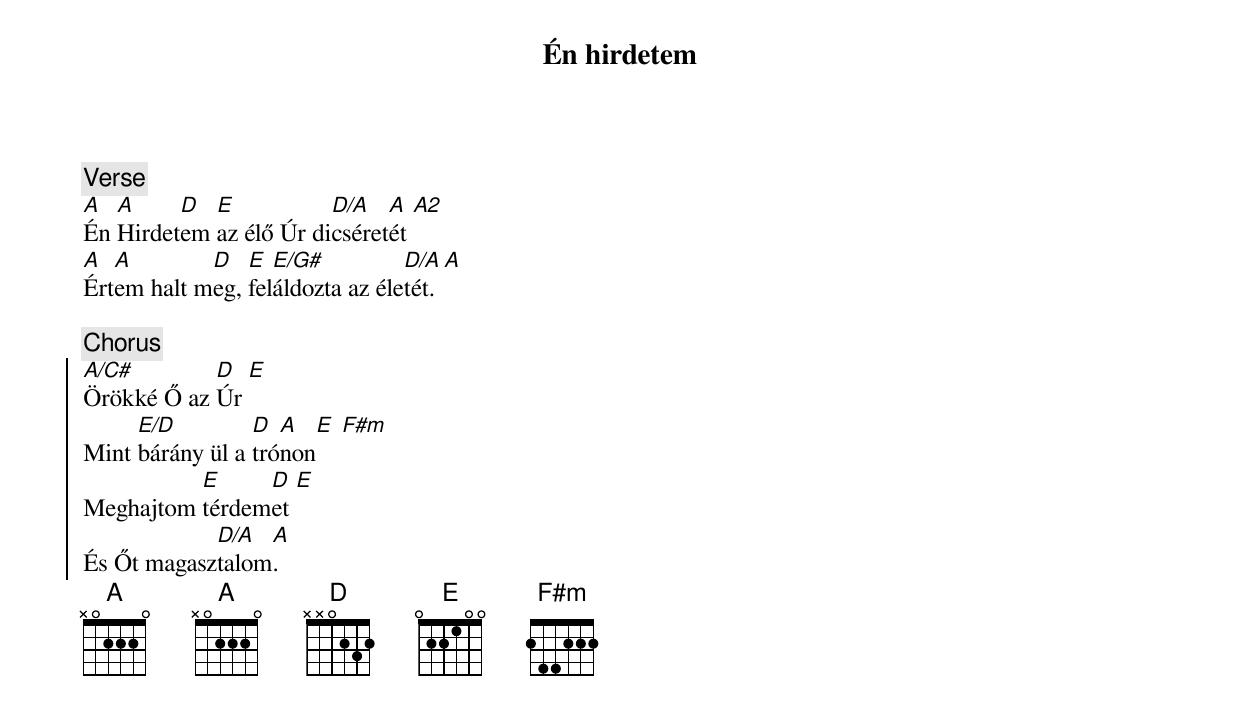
{title: Én hirdetem}
{subtitle: }

{c:Verse}
[A]Én [Amaj]Hirdet[D]em [E]az élő Úr di[D/A]cséret[A]ét [A2]
[A]Ért[Amaj]em halt m[D]eg, [E]fel[E/G#]áldozta az éle[D/A]tét. [A]

{c:Chorus}
{soc}
[A/C#]Örökké Ő az [D]Úr [E]
Mint [E/D]bárány ül a [D]tró[A]non[E] [F#m]
Meghajtom [E]térdem[D]et [E]
És Őt magasz[D/A]talom[A].
{eoc}
